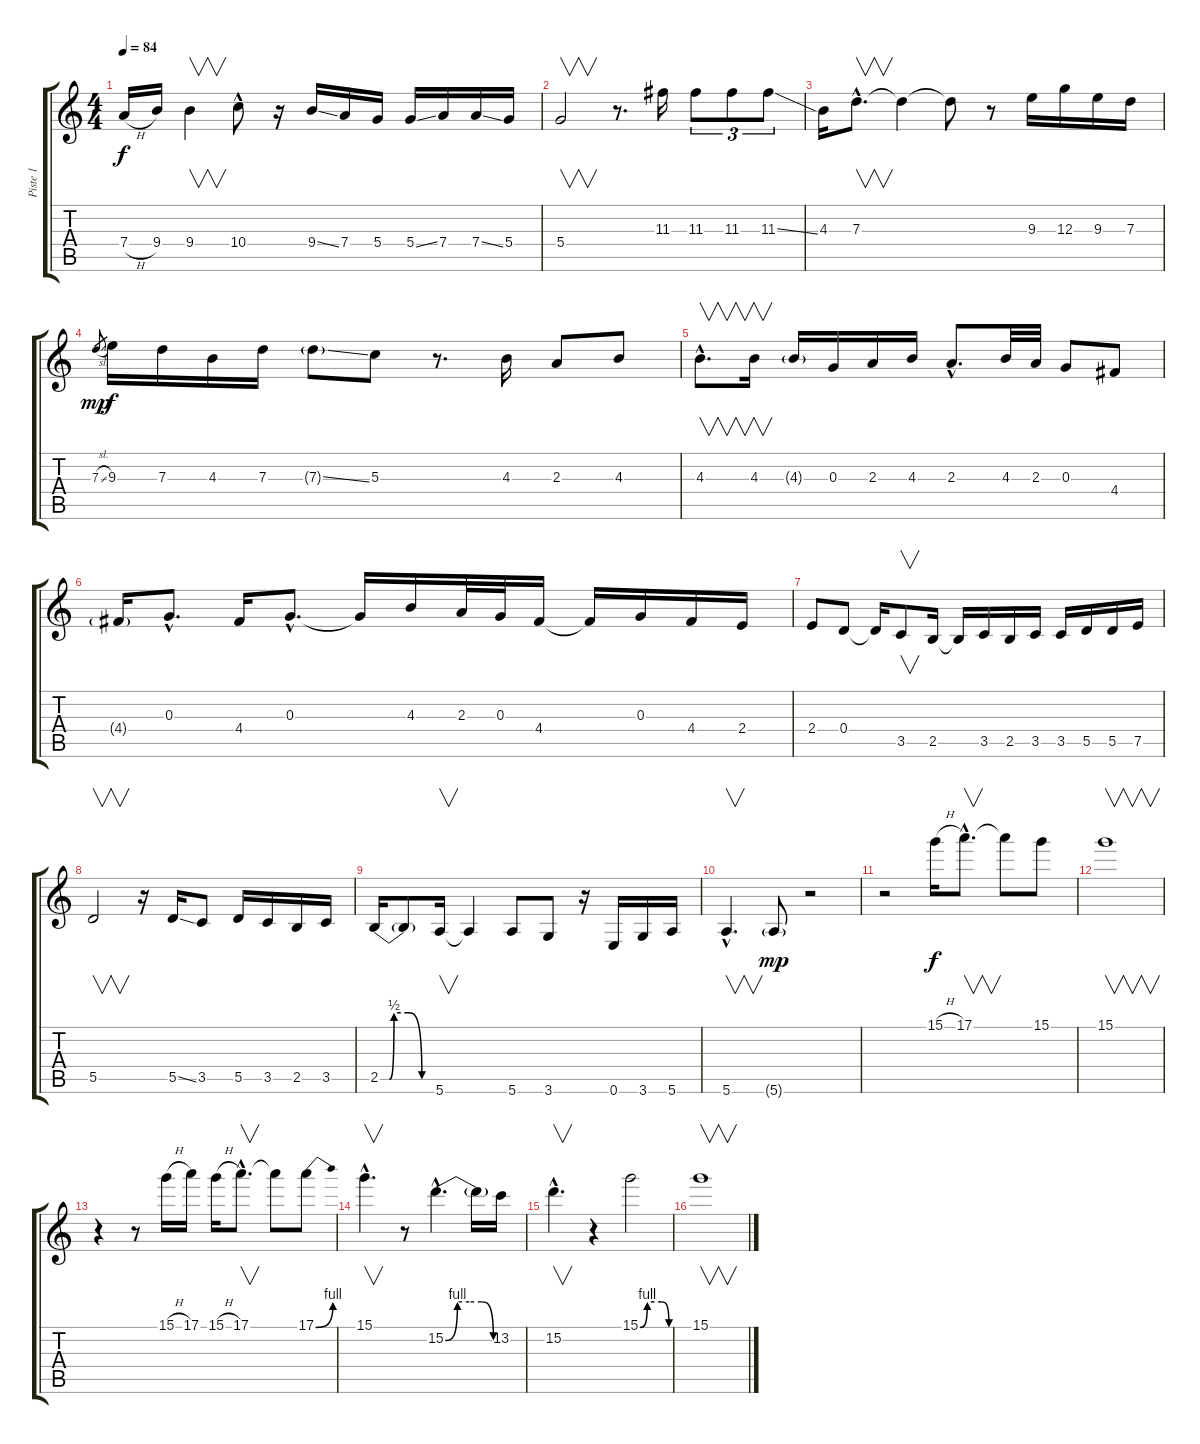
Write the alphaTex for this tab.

\track ("Piste 1" "Piste 1") {instrument distortionguitar}
\staff {score tabs}
\tuning (E4 B3 G3 D3 A2 E2) {hide}
\ts (4 4)
\tempo 84
\clef g2
\ks c
7.4{h}.16{dy f} 9.4.16 9.4.4{v} 10.4{hac}.8 r.16 9.4{ss}.16 7.4.16 5.4.16 5.4{ss}.16 7.4.16 7.4{ss}.16 5.4.16 |
5.4.2{v} r.8{d} 11.3.16 11.3.8{tu (3 2)} 11.3.8{tu (3 2)} 11.3{ss}.8{tu (3 2)} |
4.3.16 7.3{hac}.8{v d} 7.3{t}.4 7.3{t}.8 r.8 9.3.16 12.3.16 9.3.16 7.3.16 |
7.3{sl}.8{gr dy mp} 9.3.16{dy f} 7.3.16 4.3.16 7.3.16 7.3{ss g}.8 5.3.8 r.8{d} 4.3.16 2.3.8 4.3.8 |
4.3{hac}.8{v d} 4.3.16{v} 4.3{g}.16 0.3.16 2.3.16 4.3.16 2.3{hac}.8{d} 4.3.32 2.3.32 0.3.8 4.4.8 |
4.4{g}.16 0.3{hac}.8{d} 4.4.16 0.3{hac}.8{d} 0.3{t}.16 4.3.16 2.3.32 0.3.32 4.4.16 4.4{t}.16 0.3.16 4.4.16 2.4.16 |
2.4.8 0.4.8 0.4{t}.16 3.5.8{v} 2.5.16 2.5{t}.16 3.5.16 2.5.16 3.5.16 3.5.16 5.5.16 5.5.16 7.5.16 |
5.5.2{v} r.16 5.5{ss}.16 3.5.8 5.5.16 3.5.16 2.5.16 3.5.16 |
2.5{be (custom 0 0 10 0 15 2 30 2 45 0 60 0)}.16 2.5{t}.8 5.6.16{v} 5.6{t}.4 5.6.8 3.6.8 r.16 0.6.16 3.6.16 5.6.16 |
5.6{hac}.4{v d} 5.6{g}.8{dy mp} r.2 |
r.2 15.1{h}.16{dy f} 17.1{hac}.8{v d} 17.1{t}.8 15.1.8 |
15.1.1{v} |
r.4 r.8 15.1{h}.16 17.1.16 15.1{h}.16 17.1{hac}.8{v d} 17.1{t}.8 17.1{be (bend 0 0 60 4)}.8 |
15.1{hac}.4{v d} r.8 15.2{be (custom 0 0 15 4 30 4 45 4 60 0) hac}.4{d} 15.2{t}.16 13.2.16 |
15.2{hac}.4{v d} r.4 15.1{be (custom 0 0 15 4 30 4 45 4 60 0)}.2 |
15.1.1{v}
